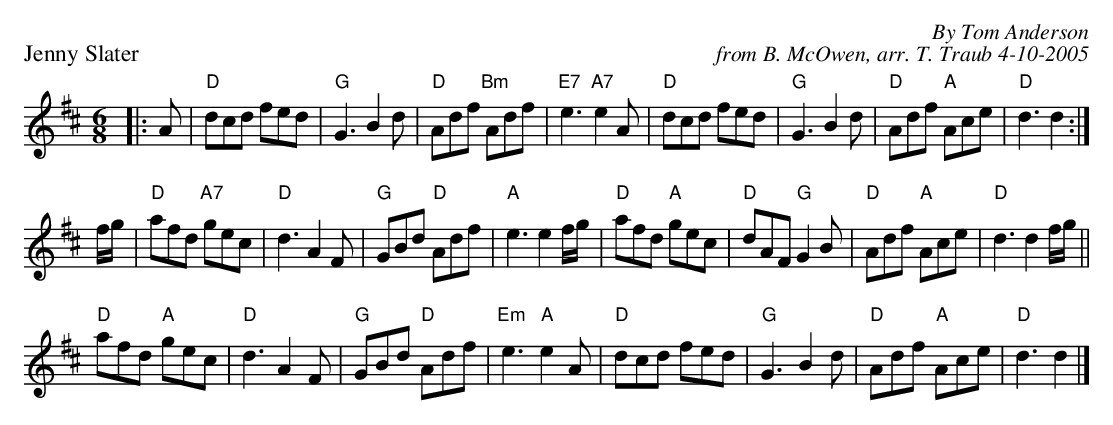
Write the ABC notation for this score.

X:1
P: Jenny Slater
C: By Tom Anderson
C: from B. McOwen, arr. T. Traub 4-10-2005
M: 6/8
K: D
L: 1/8
|: A|"D"dcd fed|"G"G3 B2 d|"D"Adf "Bm"Adf|"E7"e3 "A7"e2 A|"D"dcd fed|"G"G3 B2 d|"D"Adf "A"Ace|"D"d3 d2 :|
f/g/|"D"afd "A7"gec|"D"d3 A2 F|"G"GBd "D"Adf|"A"e3 e2 f/g/|"D"afd "A"gec|"D"dAF "G"G2 B|"D"Adf "A"Ace|"D"d3 d2 f/g/||
"D"afd "A"gec|"D"d3 A2 F|"G"GBd "D"Adf|"Em"e3 "A"e2 A|"D"dcd fed|"G"G3 B2 d|"D"Adf "A"Ace|"D"d3 d2 |]
